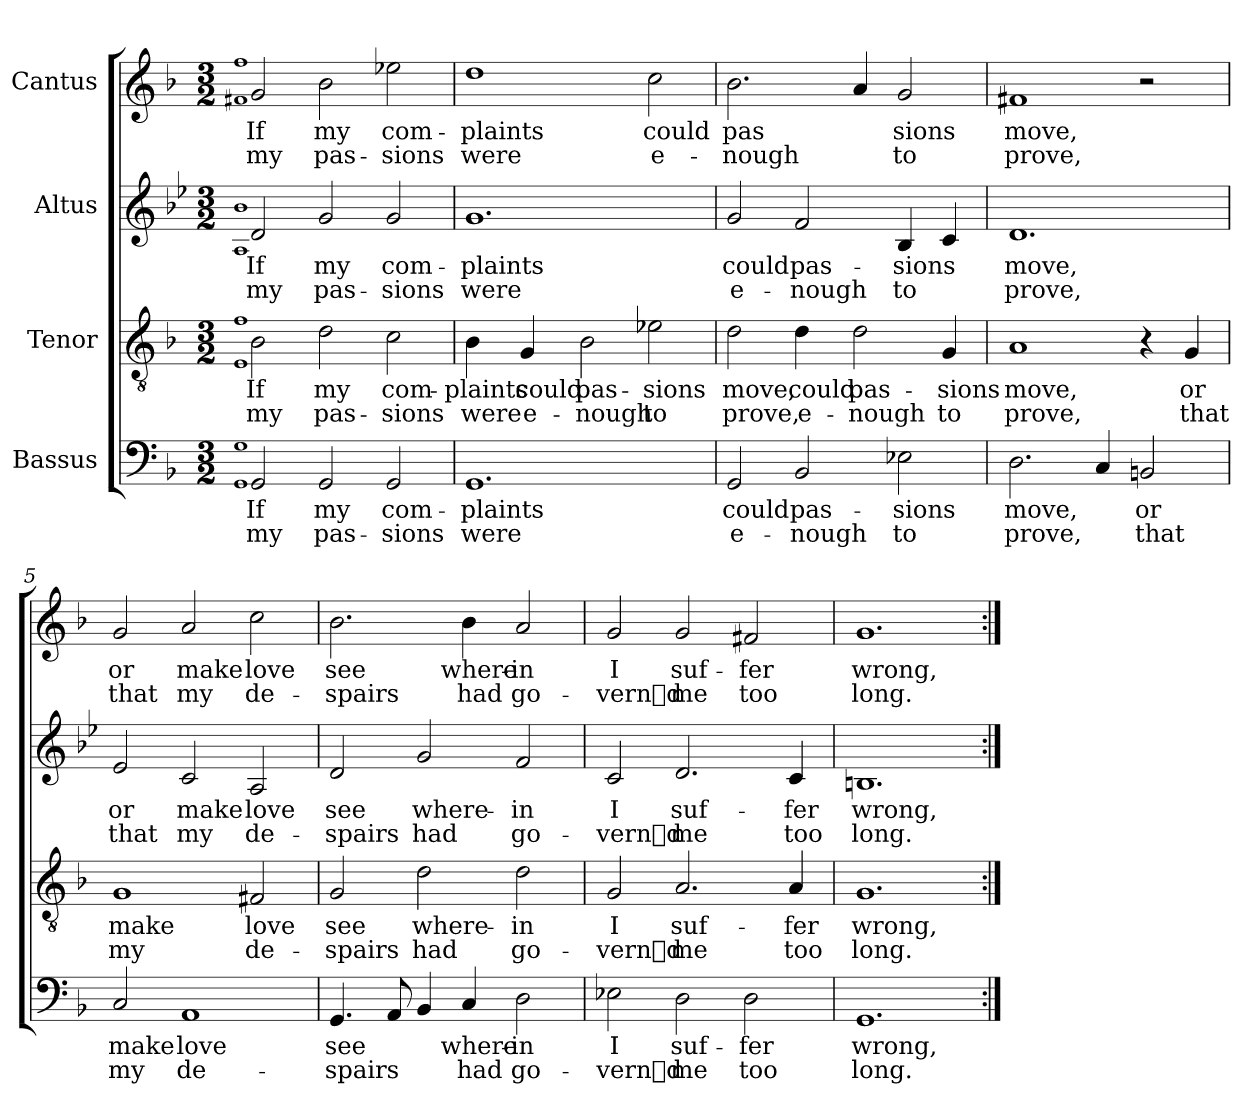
**kern	**text	**text	**kern	**text	**text	**kern	**text	**text	**kern	**text	**text
*part4	*part4	*part4	*part3	*part3	*part3	*part2	*part2	*part2	*part1	*part1	*part1
*staff4	*staff4	*staff4	*staff3	*staff3	*staff3	*staff2	*staff2	*staff2	*staff1	*staff1	*staff1
*I"Bassus	*	*	*I"Tenor	*	*	*I"Altus	*	*	*I"Cantus	*	*
*clefF4	*	*	*clefGv2	*	*	*clefG2	*	*	*clefG2	*	*
*k[b-]	*	*	*k[b-]	*	*	*k[b-e-]	*	*	*k[b-]	*	*
*M3/2	*	*	*M3/2	*	*	*M3/2	*	*	*M3/2	*	*
=1	=1	=1	=1	=1	=1	=1	=1	=1	=1	=1	=1
1qGG 1qG	.	.	1qE 1qf	.	.	1qA 1qb-	.	.	1qf#X 1qff	.	.
!	!LO:LY:b	!LO:LY:b	!	!LO:LY:b	!LO:LY:b	!	!LO:LY:b	!LO:LY:b	!	!LO:LY:b	!LO:LY:b
2GG/	If	my	2B-\	If	my	2d/	If	my	2g/	If	my
!	!LO:LY:b	!LO:LY:b	!	!LO:LY:b	!LO:LY:b	!	!LO:LY:b	!LO:LY:b	!	!LO:LY:b	!LO:LY:b
2GG/	my	pas-	2d\	my	pas-	2g/	my	pas-	2b-\	my	pas-
!	!LO:LY:b	!LO:LY:b	!	!LO:LY:b	!LO:LY:b	!	!LO:LY:b	!LO:LY:b	!	!LO:LY:b	!LO:LY:b
2GG/	com-	sions	2c\	com-	sions	2g/	com-	sions	2ee-X\	com-	sions
=2	=2	=2	=2	=2	=2	=2	=2	=2	=2	=2	=2
!	!LO:LY:b	!LO:LY:b	!	!LO:LY:b	!LO:LY:b	!	!LO:LY:b	!LO:LY:b	!	!LO:LY:b	!LO:LY:b
1.GG	plaints	were	4B-\	plaints	were	1.g	plaints	were	1dd	plaints	were
!	!	!	!	!LO:LY:b	!LO:LY:b	!	!	!	!	!	!
.	.	.	4G/	could	e-	.	.	.	.	.	.
!	!	!	!	!LO:LY:b	!LO:LY:b	!	!	!	!	!	!
.	.	.	2B-\	pas-	nough	.	.	.	.	.	.
!	!	!	!	!LO:LY:b	!LO:LY:b	!	!	!	!	!LO:LY:b	!LO:LY:b
.	.	.	2e-X\	sions	to	.	.	.	2cc\	could	e-
=3	=3	=3	=3	=3	=3	=3	=3	=3	=3	=3	=3
!	!LO:LY:b	!LO:LY:b	!	!LO:LY:b	!LO:LY:b	!	!LO:LY:b	!LO:LY:b	!	!LO:LY:b	!LO:LY:b
2GG/	could	e-	2d\	move,	prove,	2g/	could	e-	2.b-\	pas-	nough
!	!LO:LY:b	!LO:LY:b	!	!LO:LY:b	!LO:LY:b	!	!LO:LY:b	!LO:LY:b	!	!	!
2BB-/	pas-	nough	4d\	could	e-	2f/	pas-	nough	.	.	.
!	!	!	!	!LO:LY:b	!LO:LY:b	!	!	!	!	!LO:LY:b	!
.	.	.	2d\	pas-	nough	.	.	.	4a/	-	.
!	!LO:LY:b	!LO:LY:b	!	!	!	!	!LO:LY:b	!LO:LY:b	!	!LO:LY:b	!LO:LY:b
2E-X\	sions	to	.	.	.	4B-/	sions	to	2g/	sions	to
!	!	!	!	!LO:LY:b	!LO:LY:b	!	!	!	!	!	!
.	.	.	4G/	sions	to	4c/	.	.	.	.	.
=4	=4	=4	=4	=4	=4	=4	=4	=4	=4	=4	=4
!	!LO:LY:b	!LO:LY:b	!	!LO:LY:b	!LO:LY:b	!	!LO:LY:b	!LO:LY:b	!	!LO:LY:b	!LO:LY:b
2.D\	move,	prove,	1A	move,	prove,	1.d	move,	prove,	1f#X	move,	prove,
4C/	.	.	.	.	.	.	.	.	.	.	.
!	!LO:LY:b	!LO:LY:b	!	!	!	!	!	!	!	!	!
2BBn/	or	that	4r	.	.	.	.	.	2r	.	.
!	!	!	!	!LO:LY:b	!LO:LY:b	!	!	!	!	!	!
.	.	.	4G/	or	that	.	.	.	.	.	.
!!LO:LB:g=z
=5	=5	=5	=5	=5	=5	=5	=5	=5	=5	=5	=5
!	!LO:LY:b	!LO:LY:b	!	!LO:LY:b	!LO:LY:b	!	!LO:LY:b	!LO:LY:b	!	!LO:LY:b	!LO:LY:b
2C/	make	my	1G	make	my	2e-/	or	that	2g/	or	that
!	!LO:LY:b	!LO:LY:b	!	!	!	!	!LO:LY:b	!LO:LY:b	!	!LO:LY:b	!LO:LY:b
1AA	love	de-	.	.	.	2c/	make	my	2a/	make	my
!	!	!	!	!LO:LY:b	!LO:LY:b	!	!LO:LY:b	!LO:LY:b	!	!LO:LY:b	!LO:LY:b
.	.	.	2F#X/	love	de-	2A/	love	de-	2cc\	love	de-
=6	=6	=6	=6	=6	=6	=6	=6	=6	=6	=6	=6
!	!LO:LY:b	!LO:LY:b	!	!LO:LY:b	!LO:LY:b	!	!LO:LY:b	!LO:LY:b	!	!LO:LY:b	!LO:LY:b
4.GG/	see	spairs	2G/	see	spairs	2d/	see	spairs	2.b-\	see	spairs
8AA/	.	.	.	.	.	.	.	.	.	.	.
!	!	!	!	!LO:LY:b	!LO:LY:b	!	!LO:LY:b	!LO:LY:b	!	!	!
4BB-/	.	.	2d\	where-	had	2g/	where-	had	.	.	.
!	!LO:LY:b	!LO:LY:b	!	!	!	!	!	!	!	!LO:LY:b	!LO:LY:b
4C/	where-	had	.	.	.	.	.	.	4b-\	where-	had
!	!LO:LY:b	!LO:LY:b	!	!LO:LY:b	!LO:LY:b	!	!LO:LY:b	!LO:LY:b	!	!LO:LY:b	!LO:LY:b
2D\	in	go-	2d\	in	go-	2f/	in	go-	2a/	in	go-
=7	=7	=7	=7	=7	=7	=7	=7	=7	=7	=7	=7
!	!LO:LY:b	!LO:LY:b	!	!LO:LY:b	!LO:LY:b	!	!LO:LY:b	!LO:LY:b	!	!LO:LY:b	!LO:LY:b
2E-X\	I	vernd	2G/	I	vernd	2c/	I	vernd	2g/	I	vernd
!	!LO:LY:b	!LO:LY:b	!	!LO:LY:b	!LO:LY:b	!	!LO:LY:b	!LO:LY:b	!	!LO:LY:b	!LO:LY:b
2D\	suf-	me	2.A/	suf-	me	2.d/	suf-	me	2g/	suf-	me
!	!LO:LY:b	!LO:LY:b	!	!	!	!	!	!	!	!LO:LY:b	!LO:LY:b
2D\	fer	too	.	.	.	.	.	.	2f#X/	fer	too
!	!	!	!	!LO:LY:b	!LO:LY:b	!	!LO:LY:b	!LO:LY:b	!	!	!
.	.	.	4A/	fer	too	4c/	fer	too	.	.	.
=8	=8	=8	=8	=8	=8	=8	=8	=8	=8	=8	=8
!	!LO:LY:b	!LO:LY:b	!	!LO:LY:b	!LO:LY:b	!	!LO:LY:b	!LO:LY:b	!	!LO:LY:b	!LO:LY:b
1.GG	wrong,	long.	1.G	wrong,	long.	1.Bn	wrong,	long.	1.g	wrong,	long.
=:|!	=:|!	=:|!	=:|!	=:|!	=:|!	=:|!	=:|!	=:|!	=:|!	=:|!	=:|!
*-	*-	*-	*-	*-	*-	*-	*-	*-	*-	*-	*-
